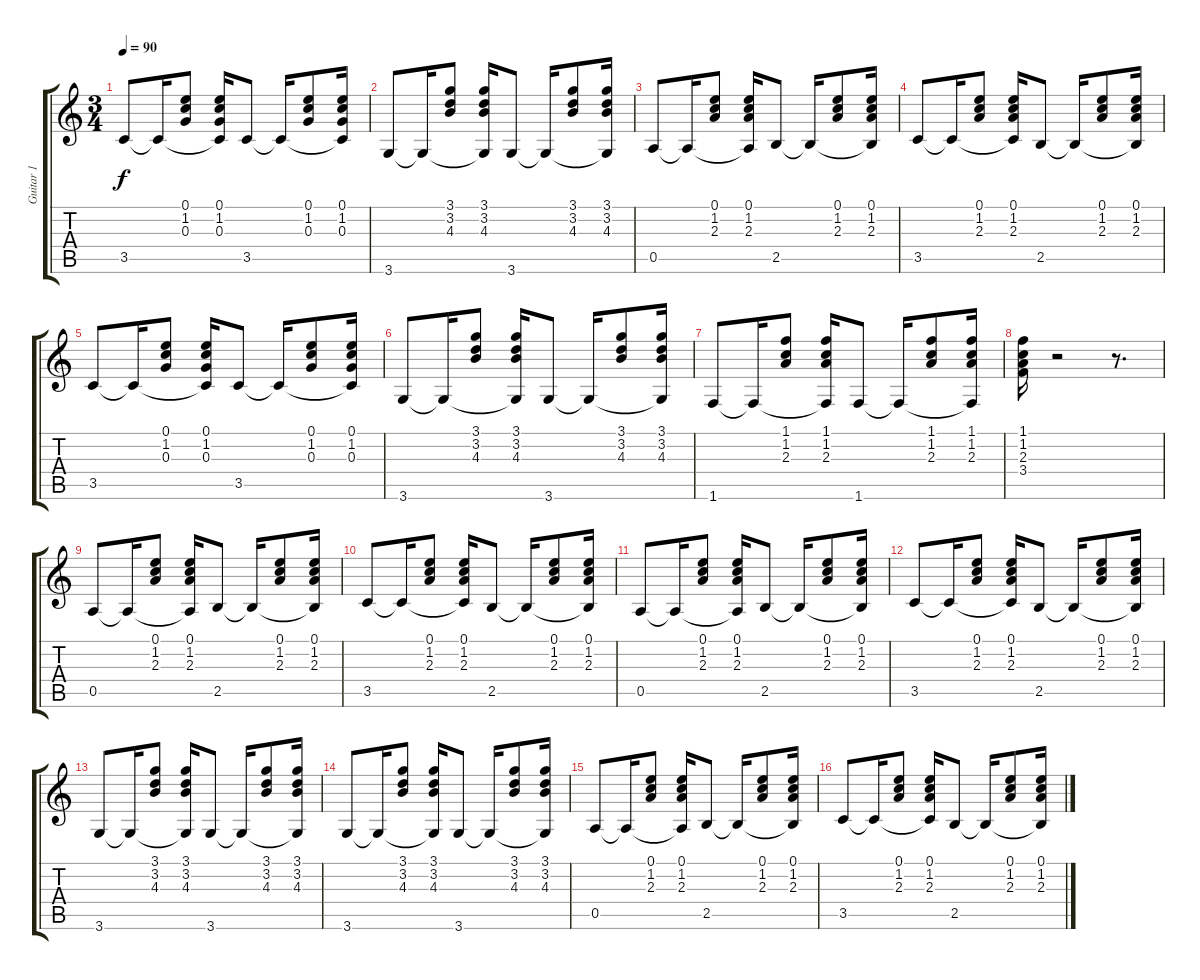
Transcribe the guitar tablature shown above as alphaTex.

\track ("Guitar 1" "Guitar 1") {instrument acousticguitarsteel}
\staff {score tabs}
\tuning (E4 B3 G3 D3 A2 E2) {hide}
\ts (3 4)
\tempo 90
\clef g2
\ks c
3.5.8{dy f} 3.5{t}.16 (0.1 1.2 0.3).8 (0.1 1.2 0.3 3.5{t}).16 3.5.8 3.5{t}.16 (0.1 1.2 0.3).8 (0.1 1.2 0.3 3.5{t}).16 |
3.6.8 3.6{t}.16 (3.1 3.2 4.3).8 (3.1 3.2 4.3 3.6{t}).16 3.6.8 3.6{t}.16 (3.1 3.2 4.3).8 (3.1 3.2 4.3 3.6{t}).16 |
0.5.8 0.5{t}.16 (0.1 1.2 2.3).8 (0.1 1.2 2.3 0.5{t}).16 2.5.8 2.5{t}.16 (0.1 1.2 2.3).8 (0.1 1.2 2.3 2.5{t}).16 |
3.5.8 3.5{t}.16 (0.1 1.2 2.3).8 (0.1 1.2 2.3 3.5{t}).16 2.5.8 2.5{t}.16 (0.1 1.2 2.3).8 (0.1 1.2 2.3 2.5{t}).16 |
3.5.8 3.5{t}.16 (0.1 1.2 0.3).8 (0.1 1.2 0.3 3.5{t}).16 3.5.8 3.5{t}.16 (0.1 1.2 0.3).8 (0.1 1.2 0.3 3.5{t}).16 |
3.6.8 3.6{t}.16 (3.1 3.2 4.3).8 (3.1 3.2 4.3 3.6{t}).16 3.6.8 3.6{t}.16 (3.1 3.2 4.3).8 (3.1 3.2 4.3 3.6{t}).16 |
1.6.8 1.6{t}.16 (1.1 1.2 2.3).8 (1.1 1.2 2.3 1.6{t}).16 1.6.8 1.6{t}.16 (1.1 1.2 2.3).8 (1.1 1.2 2.3 1.6{t}).16 |
(1.1 1.2 2.3 3.4).16 r.2 r.8{d} |
0.5.8 0.5{t}.16 (0.1 1.2 2.3).8 (0.1 1.2 2.3 0.5{t}).16 2.5.8 2.5{t}.16 (0.1 1.2 2.3).8 (0.1 1.2 2.3 2.5{t}).16 |
3.5.8 3.5{t}.16 (0.1 1.2 2.3).8 (0.1 1.2 2.3 3.5{t}).16 2.5.8 2.5{t}.16 (0.1 1.2 2.3).8 (0.1 1.2 2.3 2.5{t}).16 |
0.5.8 0.5{t}.16 (0.1 1.2 2.3).8 (0.1 1.2 2.3 0.5{t}).16 2.5.8 2.5{t}.16 (0.1 1.2 2.3).8 (0.1 1.2 2.3 2.5{t}).16 |
3.5.8 3.5{t}.16 (0.1 1.2 2.3).8 (0.1 1.2 2.3 3.5{t}).16 2.5.8 2.5{t}.16 (0.1 1.2 2.3).8 (0.1 1.2 2.3 2.5{t}).16 |
3.6.8 3.6{t}.16 (3.1 3.2 4.3).8 (3.1 3.2 4.3 3.6{t}).16 3.6.8 3.6{t}.16 (3.1 3.2 4.3).8 (3.1 3.2 4.3 3.6{t}).16 |
3.6.8 3.6{t}.16 (3.1 3.2 4.3).8 (3.1 3.2 4.3 3.6{t}).16 3.6.8 3.6{t}.16 (3.1 3.2 4.3).8 (3.1 3.2 4.3 3.6{t}).16 |
0.5.8 0.5{t}.16 (0.1 1.2 2.3).8 (0.1 1.2 2.3 0.5{t}).16 2.5.8 2.5{t}.16 (0.1 1.2 2.3).8 (0.1 1.2 2.3 2.5{t}).16 |
3.5.8 3.5{t}.16 (0.1 1.2 2.3).8 (0.1 1.2 2.3 3.5{t}).16 2.5.8 2.5{t}.16 (0.1 1.2 2.3).8 (0.1 1.2 2.3 2.5{t}).16
